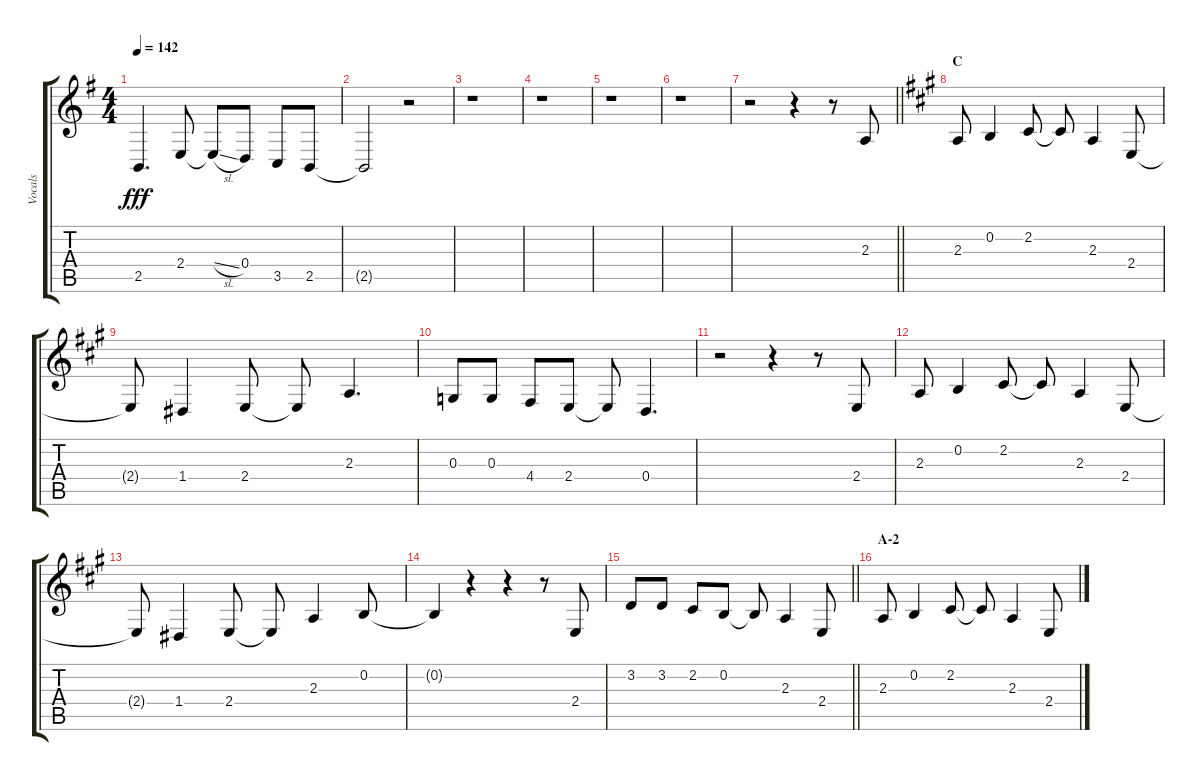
\track ("Vocals" "Vocals") {instrument voiceoohs}
\staff {score tabs}
\tuning (E4 B3 G3 D3 A2 E2) {hide}
\ts (4 4)
\tempo 142
\clef g2
\ks g
2.5{t}.4{d dy fff} 2.4.8 2.4{sl t}.8 0.4.8 3.5.8 2.5.8 |
2.5{t}.2 r.2 |
r.1 |
r.1 |
r.1 |
r.1 |
\barLineRight lightlight
r.2 r.4 r.8 2.3.8 |
\section ("" "C")
\ks a
2.3.8 0.2.4 2.2.8 2.2{t}.8 2.3.4 2.4.8 |
2.4{t}.8 1.4.4 2.4.8 2.4{t}.8 2.3.4{d} |
0.3.8 0.3.8 4.4.8 2.4.8 2.4{t}.8 0.4.4{d} |
r.2 r.4 r.8 2.4.8 |
2.3.8 0.2.4 2.2.8 2.2{t}.8 2.3.4 2.4.8 |
2.4{t}.8 1.4.4 2.4.8 2.4{t}.8 2.3.4 0.2.8 |
0.2{t}.4 r.4 r.4 r.8 2.4.8 |
\barLineRight lightlight
3.2.8 3.2.8 2.2.8 0.2.8 0.2{t}.8 2.3.4 2.4.8 |
\section ("" "A-2")
2.3.8 0.2.4 2.2.8 2.2{t}.8 2.3.4 2.4.8
